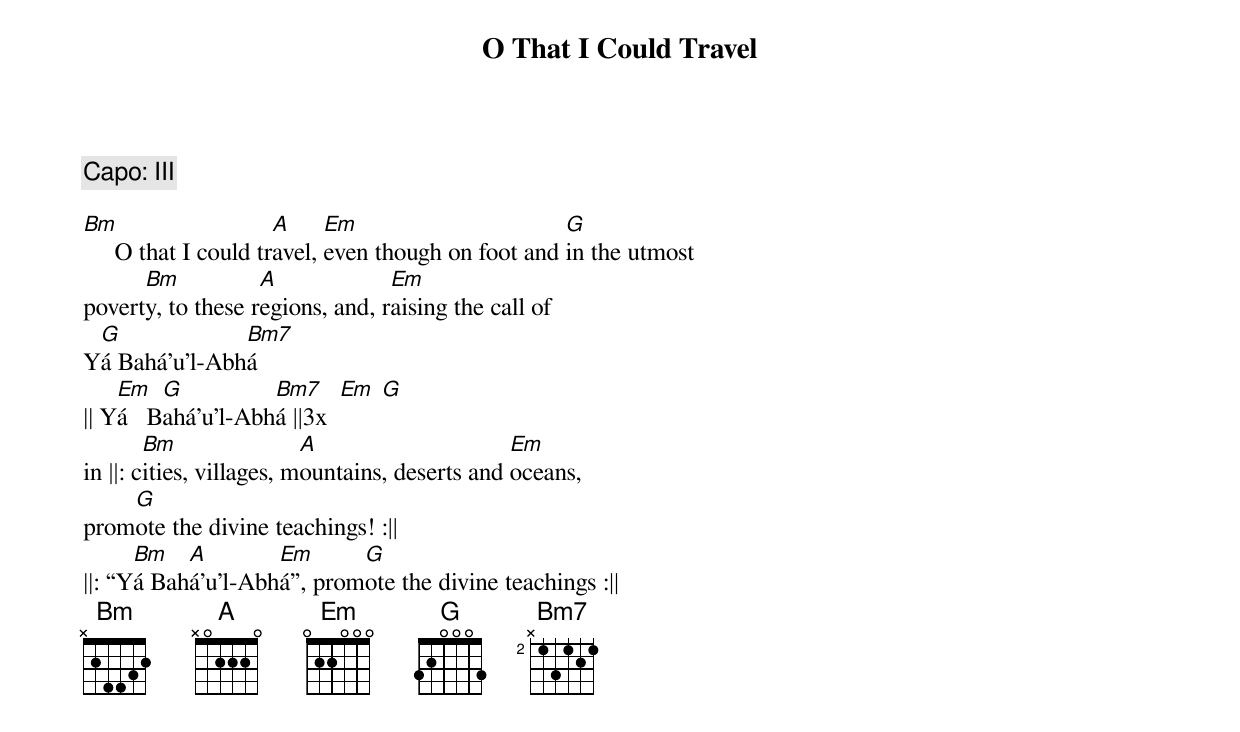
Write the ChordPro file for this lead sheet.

{title: O That I Could Travel}
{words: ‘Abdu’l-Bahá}
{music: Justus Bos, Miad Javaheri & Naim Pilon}
{c: Capo: III}

[Bm]     O that I could tr[A]avel, [Em]even though on foot and [G]in the utmost
povert[Bm]y, to these r[A]egions, and, r[Em]aising the call of
Y[G]á Bahá’u’l-Abh[Bm7]á
|| Y[Em]á   B[G]ahá’u’l-Abh[Bm7]á ||3x  [Em] [G]
in ||: c[Bm]ities, villages, m[A]ountains, deserts and [Em]oceans,
prom[G]ote the divine teachings! :||
||: “Y[Bm]á Bah[A]á’u’l-Abh[Em]á”, prom[G]ote the divine teachings :||
